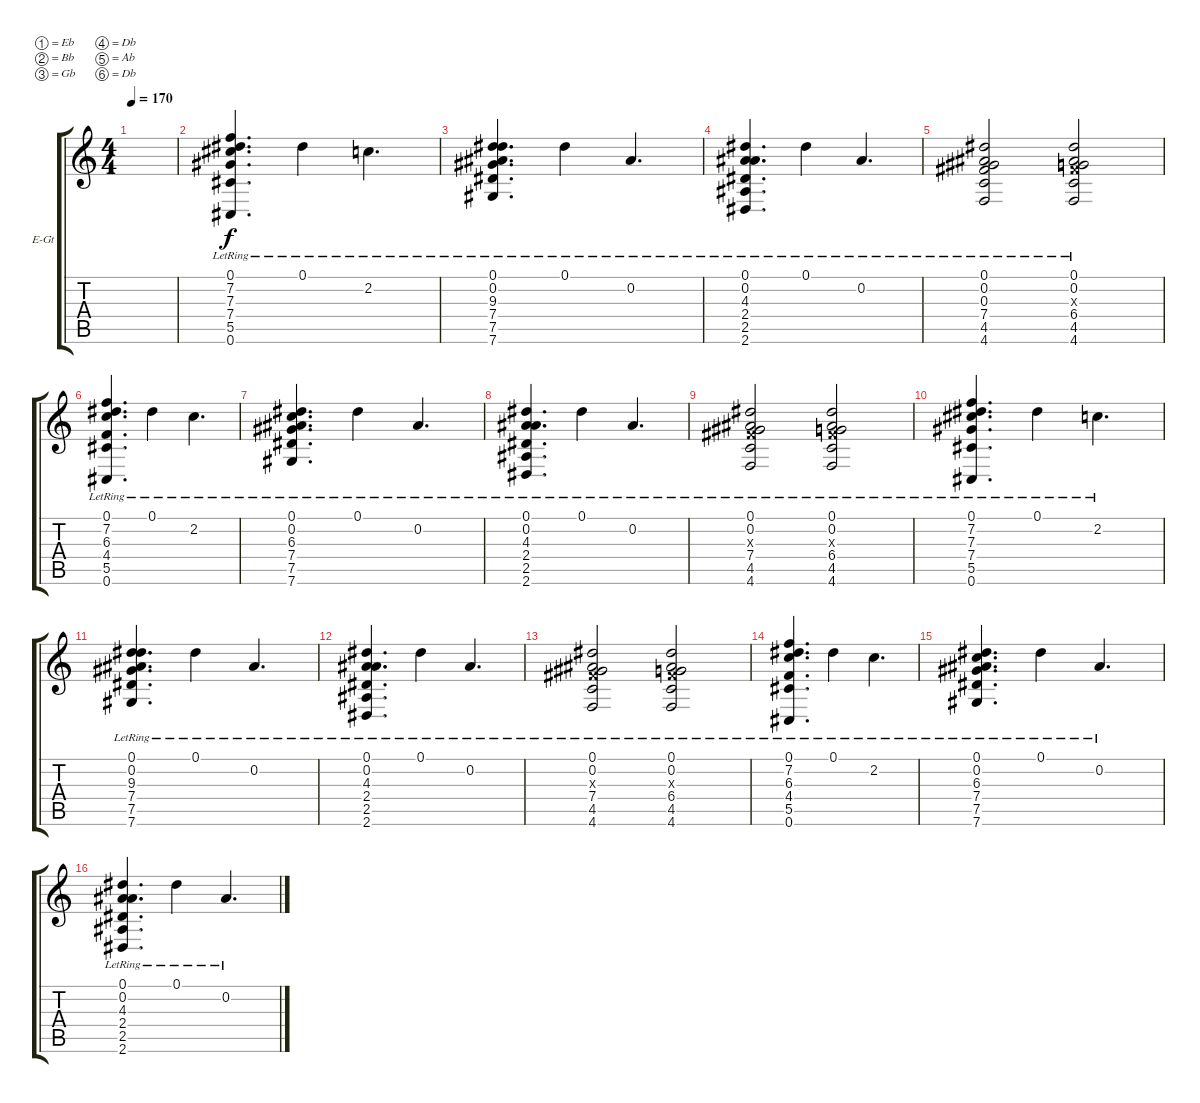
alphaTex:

\defaultSystemsLayout 4
\bracketExtendMode groupsimilarinstruments
\firstSystemTrackNameOrientation horizontal
\otherSystemsTrackNameOrientation horizontal
\track ("Clean Guitar" "E-Gt") {instrument electricguitarclean}
\staff {score tabs}
\tuning (Eb4 Bb3 Gb3 Db3 Ab2 Db2)
\ts (4 4)
\tempo 170
\clef g2
\scale
0.333333
\ks c
|
\scale
0.333333 (0.1{lr} 7.2{lr} 7.3{lr} 7.4{lr} 5.5{lr} 0.6{lr}).4{d} 0.1{lr}.4 2.2{lr}.4{d} |
\scale
0.333333 (0.1{lr} 0.2{lr} 9.3{lr} 7.4{lr} 7.5{lr} 7.6{lr}).4{d} 0.1{lr}.4 0.2{lr}.4{d} |
\scale
0.333333 (0.1{lr} 0.2{lr} 4.3{lr} 2.4{lr} 2.5{lr} 2.6{lr}).4{d} 0.1{lr}.4 0.2{lr}.4{d} |
\scale
0.333333 (0.1{lr} 0.2{lr} 0.3{lr} 7.4{lr} 4.5{lr} 4.6{lr}).2 (0.1 0.2 0.3{x} 6.4{lr} 4.5{lr} 4.6{lr}).2 |
\scale
0.333333 (0.1{lr} 7.2{lr} 6.3{lr} 4.4{lr} 5.5{lr} 0.6{lr}).4{d} 0.1{lr}.4 2.2{lr}.4{d} |
\scale
0.333333 (0.1{lr} 0.2{lr} 6.3{lr} 7.4{lr} 7.5{lr} 7.6{lr}).4{d} 0.1{lr}.4 0.2{lr}.4{d} |
\scale
0.333333 (0.1{lr} 0.2{lr} 4.3{lr} 2.4{lr} 2.5{lr} 2.6{lr}).4{d} 0.1{lr}.4 0.2{lr}.4{d} |
\scale
0.333333 (0.1 0.2 0.3{x} 7.4{lr} 4.5{lr} 4.6{lr}).2 (0.1 0.2 0.3{x} 6.4{lr} 4.5{lr} 4.6{lr}).2 |
\scale
0.333333 (0.1{lr} 7.2{lr} 7.3{lr} 7.4{lr} 5.5{lr} 0.6{lr}).4{d} 0.1{lr}.4 2.2{lr}.4{d} |
\scale
0.333333 (0.1{lr} 0.2{lr} 9.3{lr} 7.4{lr} 7.5{lr} 7.6{lr}).4{d} 0.1{lr}.4 0.2{lr}.4{d} |
\scale
0.333333 (0.1{lr} 0.2{lr} 4.3{lr} 2.4{lr} 2.5{lr} 2.6{lr}).4{d} 0.1{lr}.4 0.2{lr}.4{d} |
\scale
0.333333 (0.1 0.2 0.3{x} 7.4{lr} 4.5{lr} 4.6{lr}).2 (0.1 0.2 0.3{x} 6.4{lr} 4.5{lr} 4.6{lr}).2 |
\scale
0.333333 (0.1{lr} 7.2{lr} 6.3{lr} 4.4{lr} 5.5{lr} 0.6{lr}).4{d} 0.1{lr}.4 2.2{lr}.4{d} |
\scale
0.333333 (0.1{lr} 0.2{lr} 6.3{lr} 7.4{lr} 7.5{lr} 7.6{lr}).4{d} 0.1{lr}.4 0.2{lr}.4{d} |
\scale
0.333333 (0.1{lr} 0.2{lr} 4.3{lr} 2.4{lr} 2.5{lr} 2.6{lr}).4{d} 0.1{lr}.4 0.2{lr}.4{d}
